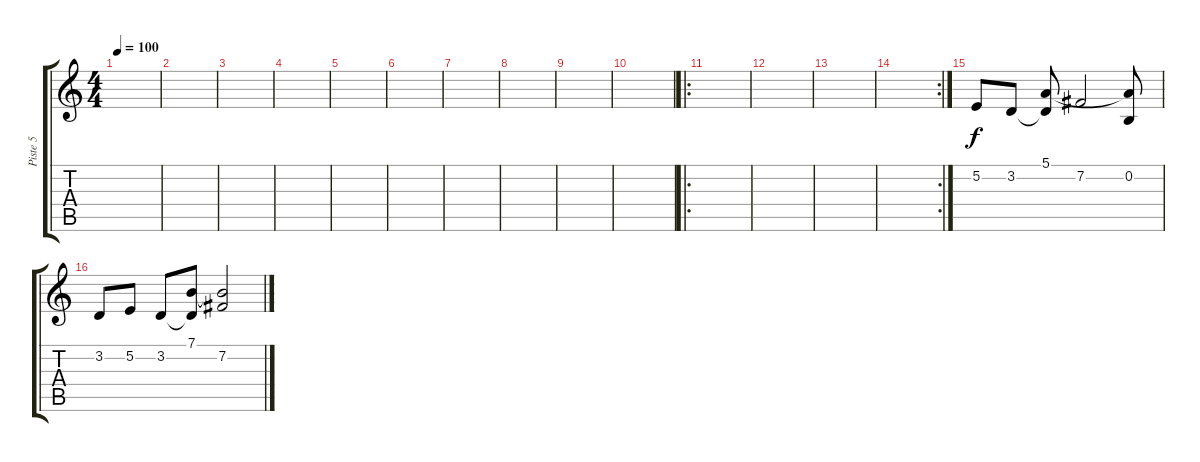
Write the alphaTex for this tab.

\track ("Piste 5" "Piste 5") {instrument acousticgrandpiano}
\staff {score tabs}
\tuning (E4 B3 G3 D3 A2 E2) {hide}
\ts (4 4)
\tempo 100
\clef g2
\ks c
|
|
|
|
|
|
|
|
|
|
\ro
|
|
|
\rc 2
|
5.2.8 3.2.8 (5.1 3.2{t}).8 7.2.2 (5.1{t} 0.2).8 |
3.2.8 5.2.8 3.2.8 (7.1 3.2{t}).8 (7.1{t} 7.2).2
